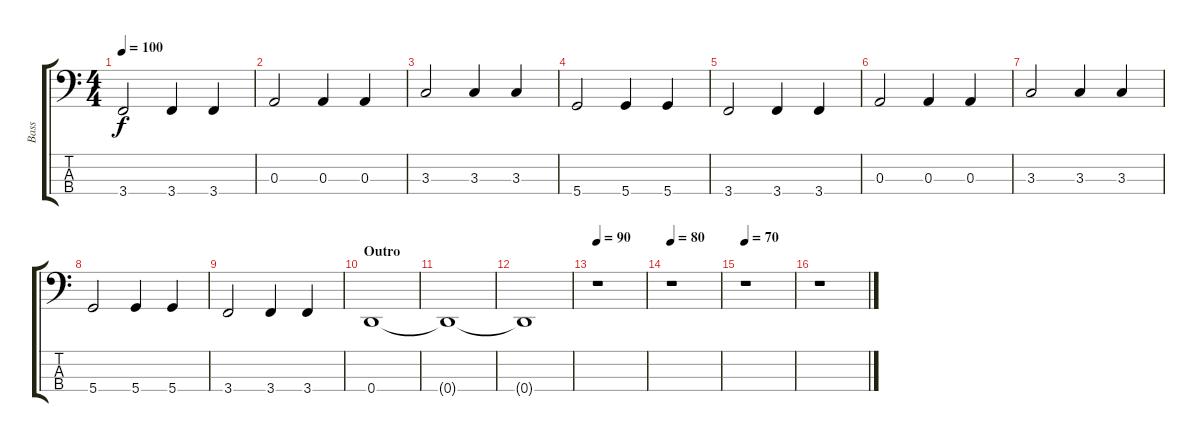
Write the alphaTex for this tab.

\track ("Bass" "Bass") {instrument electricbasspick}
\staff {score tabs}
\tuning (G2 D2 A1 D1) {hide}
\ts (4 4)
\tempo 100
\clef f4
\ks c
3.4.2{dy f} 3.4.4 3.4.4 |
0.3.2 0.3.4 0.3.4 |
3.3.2 3.3.4 3.3.4 |
5.4.2 5.4.4 5.4.4 |
3.4.2 3.4.4 3.4.4 |
0.3.2 0.3.4 0.3.4 |
3.3.2 3.3.4 3.3.4 |
5.4.2 5.4.4 5.4.4 |
3.4.2 3.4.4 3.4.4 |
\section ("" "Outro")
0.4.1 |
0.4{t}.1 |
0.4{t}.1 |
\tempo 90
r.1 |
\tempo 80
r.1 |
\tempo 70
r.1 |
r.1
